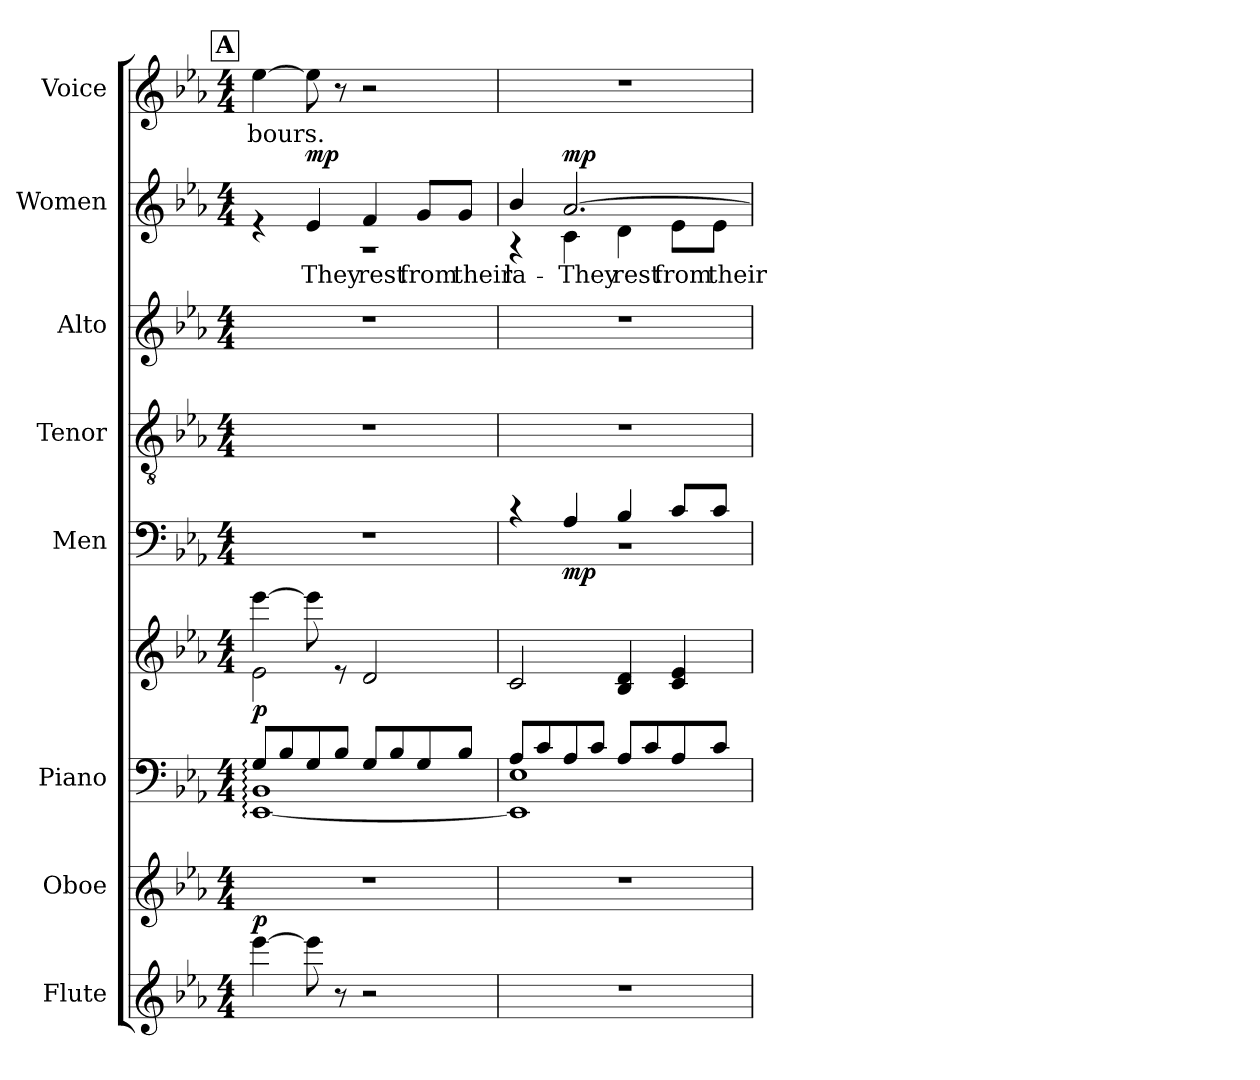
**kern	**dynam	**kern	**kern	**kern	**dynam	**kern	**dynam	**kern	**kern	**kern	**text	**dynam	**kern	**text
*part8	*part8	*part7	*part6	*part6	*part6	*part5	*part5	*part4	*part3	*part2	*part2	*part2	*part1	*part1
*staff9	*staff9	*staff8	*staff7	*staff6	*staff6/7	*staff5	*staff5	*staff4	*staff3	*staff2	*staff2	*staff2	*staff1	*staff1
*I"Flute	*	*I"Oboe	*I"Piano	*	*	*I"Men	*	*I"Tenor	*I"Alto	*I"Women	*	*	*I"Voice	*
*I'Fl	*	*I'Ob	*I'Pno.	*	*	*I'M.	*	*I'T.	*I'A.	*I'W.	*	*	*I'Vo.	*
*clefG2	*	*clefG2	*clefF4	*clefG2	*	*clefF4	*	*clefGv2	*clefG2	*clefG2	*	*	*clefG2	*
*k[b-e-a-]	*	*k[b-e-a-]	*k[b-e-a-]	*k[b-e-a-]	*	*k[b-e-a-]	*	*k[b-e-a-]	*k[b-e-a-]	*k[b-e-a-]	*	*	*k[b-e-a-]	*
*M4/4	*	*M4/4	*M4/4	*M4/4	*	*M4/4	*	*M4/4	*M4/4	*M4/4	*	*	*M4/4	*
!!LO:REH:place=s1:a:B:fs=14:t=A
=25	=25	=25	=25	=25	=25	=25	=25	=25	=25	=25	=25	=25	=25	=25
*	*	*	*^	*^	*	*	*	*	*	*^	*	*	*	*
!	!LO:DY:a	!	!	!	!	!	!LO:DY:a=2	!	!	!	!	!	!	!	!	!	!LO:LY:b
[4eee-	p	1r	8G:/L	[1EE-: 1BB-:	[4eee-\	2e-!\	p	1r	.	1r	1r	4re	1r	.	.	[4ee-\	-bours.
.	.	.	8B-/	.	.	.	.	.	.	.	.	.	.	.	.	.	.
!	!	!	!	!	!	!	!	!	!	!	!	!	!	!LO:LY:a	!LO:DY:a	!	!
8eee-]	.	.	8G/	.	8eee-\]	.	.	.	.	.	.	4e-/	.	They	mp	8ee-\]	.
8r	.	.	8B-/J	.	8re	.	.	.	.	.	.	.	.	.	.	8r	.
!	!	!	!	!	!	!	!	!	!	!	!	!	!	!LO:LY:a	!	!	!
2r	.	.	8G/L	.	2d/	2ryy	.	.	.	.	.	4f/	.	rest	.	2r	.
.	.	.	8B-/	.	.	.	.	.	.	.	.	.	.	.	.	.	.
!	!	!	!	!	!	!	!	!	!	!	!	!	!	!LO:LY:a	!	!	!
.	.	.	8G/	.	.	.	.	.	.	.	.	8g/L	.	from	.	.	.
!	!	!	!	!	!	!	!	!	!	!	!	!	!	!LO:LY:a	!	!	!
.	.	.	8B-/J	.	.	.	.	.	.	.	.	8g/J	.	their	.	.	.
*	*	*	*	*	*v	*v	*	*	*	*	*	*	*	*	*	*	*
=26	=26	=26	=26	=26	=26	=26	=26	=26	=26	=26	=26	=26	=26	=26	=26	=26
*	*	*	*	*	*	*	*^	*	*	*	*	*	*	*	*	*
!	!	!	!	!	!	!	!	!	!	!	!	!	!	!LO:LY:a	!	!	!
1r	.	1r	8A-/L	1EE-!] 1E-	2c/	.	4r	1r	.	1r	1r	4b-/	4r	la-	.	1r	.
.	.	.	8c/	.	.	.	.	.	.	.	.	.	.	.	.	.	.
!	!	!	!	!	!	!	!	!	!	!	!	!	!	!LO:LY:a	!	!	!
!	!	!	!	!	!	!	!	!	!LO:DY:b	!	!	!	!	!LO:LY:b	!LO:DY:b	!	!
.	.	.	8A-/	.	.	.	4A-/	.	mp	.	.	[2.a-/	4c\	They	mp	.	.
.	.	.	8c/J	.	.	.	.	.	.	.	.	.	.	.	.	.	.
!	!	!	!	!	!	!	!	!	!	!	!	!	!	!LO:LY:b	!	!	!
.	.	.	8A-/L	.	4B-/ 4d/	.	4B-/	.	.	.	.	.	4d\	rest	.	.	.
.	.	.	8c/	.	.	.	.	.	.	.	.	.	.	.	.	.	.
!	!	!	!	!	!	!	!	!	!	!	!	!	!	!LO:LY:b	!	!	!
.	.	.	8A-/	.	4c/ 4e-/	.	8c/L	.	.	.	.	.	8e-\L	from	.	.	.
!	!	!	!	!	!	!	!	!	!	!	!	!	!	!LO:LY:b	!	!	!
.	.	.	8c/J	.	.	.	8c/J	.	.	.	.	.	8e-\J	their	.	.	.
*	*	*	*v	*v	*	*	*v	*v	*	*	*	*v	*v	*	*	*	*
=	=	=	=	=	=	=	=	=	=	=	=	=	=	=
*-	*-	*-	*-	*-	*-	*-	*-	*-	*-	*-	*-	*-	*-	*-
